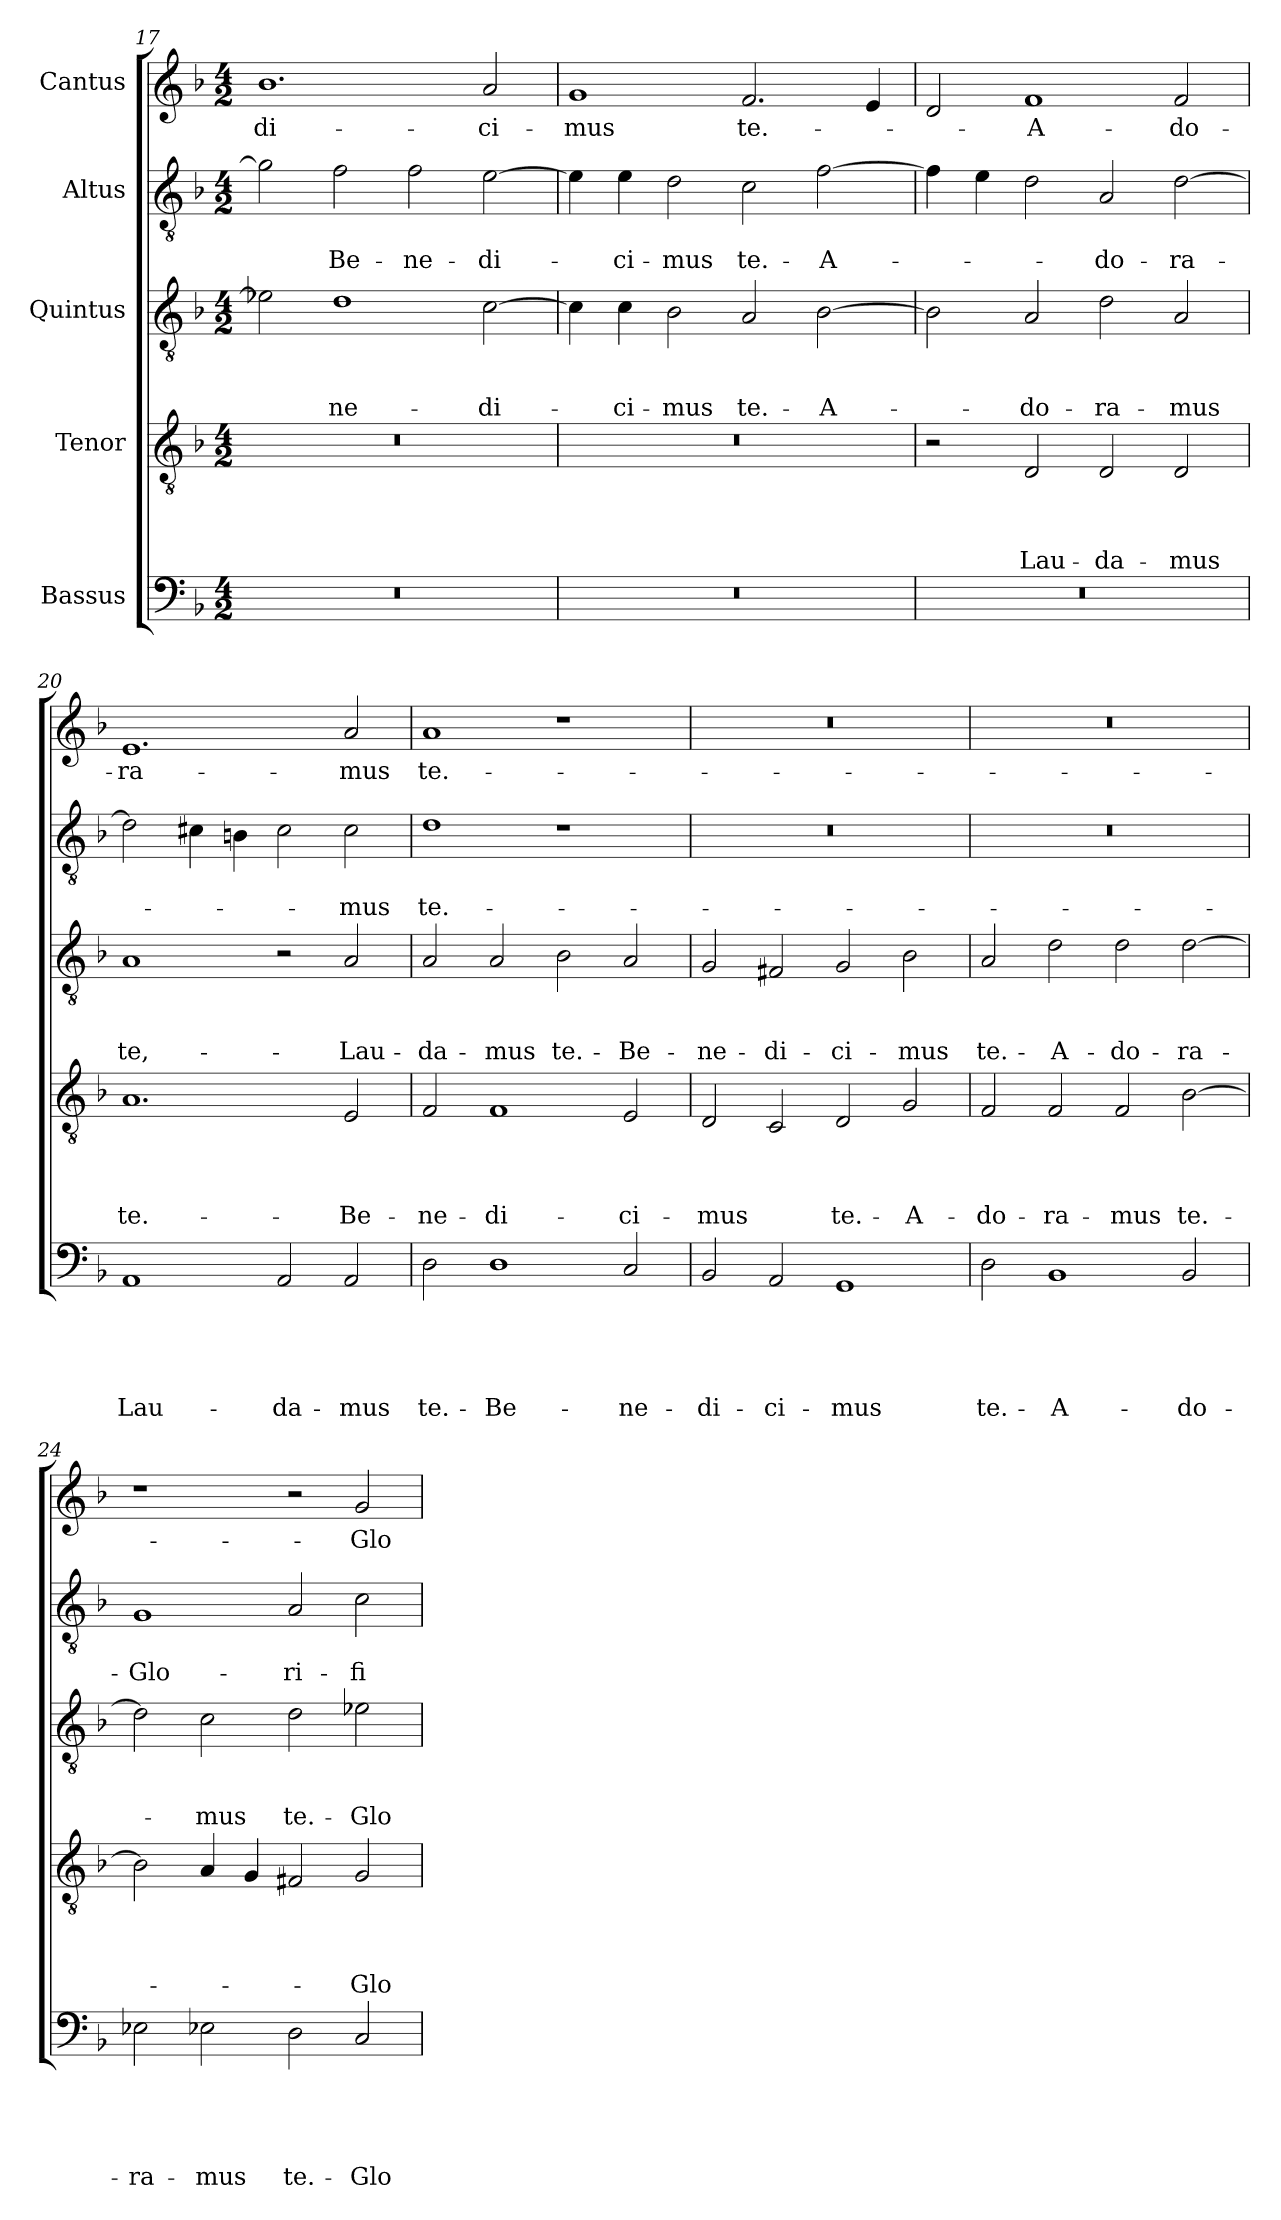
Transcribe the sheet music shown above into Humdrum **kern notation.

**kern	**text	**text	**text	**text	**text	**kern	**text	**text	**text	**text	**kern	**text	**text	**text	**kern	**text	**text	**kern	**text
*part5	*part5	*part5	*part5	*part5	*part5	*part4	*part4	*part4	*part4	*part4	*part3	*part3	*part3	*part3	*part2	*part2	*part2	*part1	*part1
*staff5	*staff5	*staff5	*staff5	*staff5	*staff5	*staff4	*staff4	*staff4	*staff4	*staff4	*staff3	*staff3	*staff3	*staff3	*staff2	*staff2	*staff2	*staff1	*staff1
*I"Bassus	*	*	*	*	*	*I"Tenor	*	*	*	*	*I"Quintus	*	*	*	*I"Altus	*	*	*I"Cantus	*
*clefF4	*	*	*	*	*	*clefGv2	*	*	*	*	*clefGv2	*	*	*	*clefGv2	*	*	*clefG2	*
*k[b-]	*	*	*	*	*	*k[b-]	*	*	*	*	*k[b-]	*	*	*	*k[b-]	*	*	*k[b-]	*
*M4/2	*	*	*	*	*	*M4/2	*	*	*	*	*M4/2	*	*	*	*M4/2	*	*	*M4/2	*
=17	=17	=17	=17	=17	=17	=17	=17	=17	=17	=17	=17	=17	=17	=17	=17	=17	=17	=17	=17
0r	.	.	.	.	.	0r	.	.	.	.	2e-X\]	.	.	.	2g\]	.	.	1.b-\	-di-
.	.	.	.	.	.	.	.	.	.	.	1d\	.	.	-ne-	2f\	.	Be-	.	.
.	.	.	.	.	.	.	.	.	.	.	.	.	.	.	2f\	.	-ne-	.	.
.	.	.	.	.	.	.	.	.	.	.	[2c\	.	.	-di-	[2e\	.	-di-	2a/	-ci-
=18	=18	=18	=18	=18	=18	=18	=18	=18	=18	=18	=18	=18	=18	=18	=18	=18	=18	=18	=18
0r	.	.	.	.	.	0r	.	.	.	.	4c\]	.	.	.	4e\]	.	.	1g/	-mus
.	.	.	.	.	.	.	.	.	.	.	4c\	.	.	-ci-	4e\	.	-ci-	.	.
.	.	.	.	.	.	.	.	.	.	.	2B-\	.	.	-mus	2d\	.	-mus	.	.
.	.	.	.	.	.	.	.	.	.	.	2A/	.	.	te.-	2c\	.	te.-	2.f/	te.-
.	.	.	.	.	.	.	.	.	.	.	[2B-\	.	.	A-	[2f\	.	A-	.	.
.	.	.	.	.	.	.	.	.	.	.	.	.	.	.	.	.	.	4e/	.
=19	=19	=19	=19	=19	=19	=19	=19	=19	=19	=19	=19	=19	=19	=19	=19	=19	=19	=19	=19
0r	.	.	.	.	.	2r	.	.	.	.	2B-\]	.	.	.	4f\]	.	.	2d/	.
.	.	.	.	.	.	.	.	.	.	.	.	.	.	.	4e\	.	.	.	.
.	.	.	.	.	.	2D/	.	.	.	Lau-	2A/	.	.	-do-	2d\	.	.	1f/	A-
.	.	.	.	.	.	2D/	.	.	.	-da-	2d\	.	.	-ra-	2A/	.	-do-	.	.
.	.	.	.	.	.	2D/	.	.	.	-mus	2A/	.	.	-mus	[2d\	.	-ra-	2f/	-do-
=20	=20	=20	=20	=20	=20	=20	=20	=20	=20	=20	=20	=20	=20	=20	=20	=20	=20	=20	=20
1AA/	.	.	.	.	Lau-	1.A/	.	.	.	te.-	1A/	.	.	te,-	2d\]	.	.	1.e/	-ra-
.	.	.	.	.	.	.	.	.	.	.	.	.	.	.	4c#X\	.	.	.	.
.	.	.	.	.	.	.	.	.	.	.	.	.	.	.	4Bn\	.	.	.	.
2AA/	.	.	.	.	-da-	.	.	.	.	.	2r	.	.	.	2c#\	.	.	.	.
2AA/	.	.	.	.	-mus	2E/	.	.	.	Be-	2A/	.	.	Lau-	2c#\	.	-mus	2a/	-mus
=21	=21	=21	=21	=21	=21	=21	=21	=21	=21	=21	=21	=21	=21	=21	=21	=21	=21	=21	=21
2D\	.	.	.	.	te.-	2F/	.	.	.	-ne-	2A/	.	.	-da-	1d\	.	te.-	1a/	te.-
1D\	.	.	.	.	Be-	1F/	.	.	.	-di-	2A/	.	.	-mus	.	.	.	.	.
.	.	.	.	.	.	.	.	.	.	.	2B-\	.	.	te.-	1r	.	.	1r	.
2C/	.	.	.	.	-ne-	2E/	.	.	.	-ci-	2A/	.	.	Be-	.	.	.	.	.
=22	=22	=22	=22	=22	=22	=22	=22	=22	=22	=22	=22	=22	=22	=22	=22	=22	=22	=22	=22
2BB-/	.	.	.	.	-di-	2D/	.	.	.	-mus	2G/	.	.	-ne-	0r	.	.	0r	.
2AA/	.	.	.	.	-ci-	2C/	.	.	.	.	2F#X/	.	.	-di-	.	.	.	.	.
1GG/	.	.	.	.	-mus	2D/	.	.	.	te.-	2G/	.	.	-ci-	.	.	.	.	.
.	.	.	.	.	.	2G/	.	.	.	A-	2B-\	.	.	-mus	.	.	.	.	.
=23	=23	=23	=23	=23	=23	=23	=23	=23	=23	=23	=23	=23	=23	=23	=23	=23	=23	=23	=23
2D\	.	.	.	.	te.-	2F/	.	.	.	-do-	2A/	.	.	te.-	0r	.	.	0r	.
1BB-/	.	.	.	.	A-	2F/	.	.	.	-ra-	2d\	.	.	A-	.	.	.	.	.
.	.	.	.	.	.	2F/	.	.	.	-mus	2d\	.	.	-do-	.	.	.	.	.
2BB-/	.	.	.	.	-do-	[2B-\	.	.	.	te.-	[2d\	.	.	-ra-	.	.	.	.	.
=24	=24	=24	=24	=24	=24	=24	=24	=24	=24	=24	=24	=24	=24	=24	=24	=24	=24	=24	=24
2E-X\	.	.	.	.	-ra-	2B-\]	.	.	.	.	2d\]	.	.	.	1G/	.	Glo-	1r	.
2E-X\	.	.	.	.	-mus	4A/	.	.	.	.	2c\	.	.	-mus	.	.	.	.	.
.	.	.	.	.	.	4G/	.	.	.	.	.	.	.	.	.	.	.	.	.
2D\	.	.	.	.	te.-	2F#X/	.	.	.	.	2d\	.	.	te.-	2A/	.	-ri-	2r	.
2C/	.	.	.	.	Glo-	2G/	.	.	.	Glo-	2e-X\	.	.	Glo-	2c\	.	-fi-	2g/	Glo-
=	=	=	=	=	=	=	=	=	=	=	=	=	=	=	=	=	=	=	=
*-	*-	*-	*-	*-	*-	*-	*-	*-	*-	*-	*-	*-	*-	*-	*-	*-	*-	*-	*-
